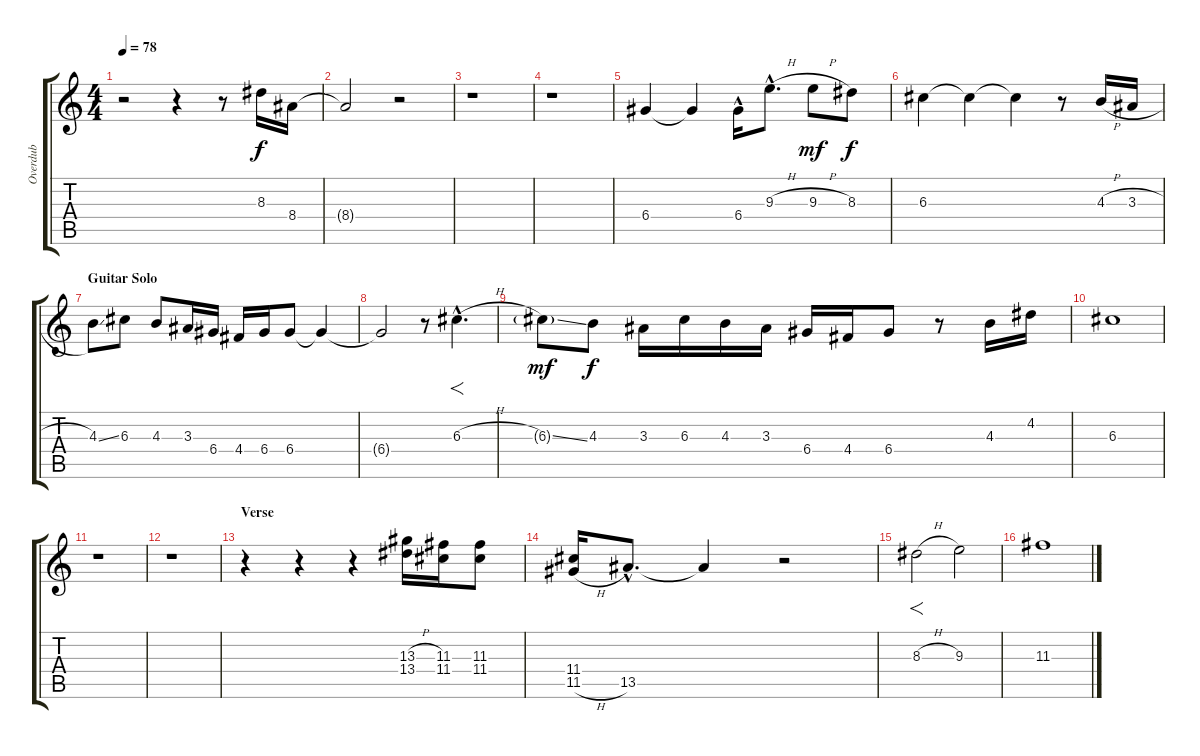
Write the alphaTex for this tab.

\track ("Overdub" "Overdub") {instrument fretlessbass}
\staff {score tabs}
\tuning (E4 B3 G3 D3 A2 E2) {hide}
\ts (4 4)
\tempo 78
\clef g2
\ks c
r.2{dy f} r.4 r.8 8.3.16 8.4.16 |
8.4{t}.2 r.2 |
r.1 |
r.1 |
6.4.4 6.4{t}.4 6.4{hac}.16 9.3{h hac}.8{d} 9.3{h}.8{dy mf} 8.3.8{dy f} |
6.3.4 6.3{t}.4 6.3{t}.4 r.8 4.3{h}.16 3.3{h}.16 |
\section ("" "Guitar Solo")
4.3{ss}.8 6.3.8 4.3.8 3.3.16 6.4.16 4.4.16 6.4.16 6.4.8 6.4{t}.4 |
6.4{t}.2 r.8 6.3{h hac}.4{f d} |
6.3{ss g}.8{dy mf} 4.3.8{dy f} 3.3.16 6.3.16 4.3.16 3.3.16 6.4.16 4.4.16 6.4.8 r.8 4.3.16 4.2.16 |
6.3.1 |
r.1 |
r.1 |
\section ("" "Verse")
r.4{volume 9} r.4 r.4 (13.3{h} 13.4{h}).16 (11.3 11.4).16 (11.3 11.4).8 |
(11.4 11.5{h}).16 13.5{hac}.8{d} 13.5{t}.4 r.2 |
8.3{h}.2{f} 9.3.2 |
11.3.1
